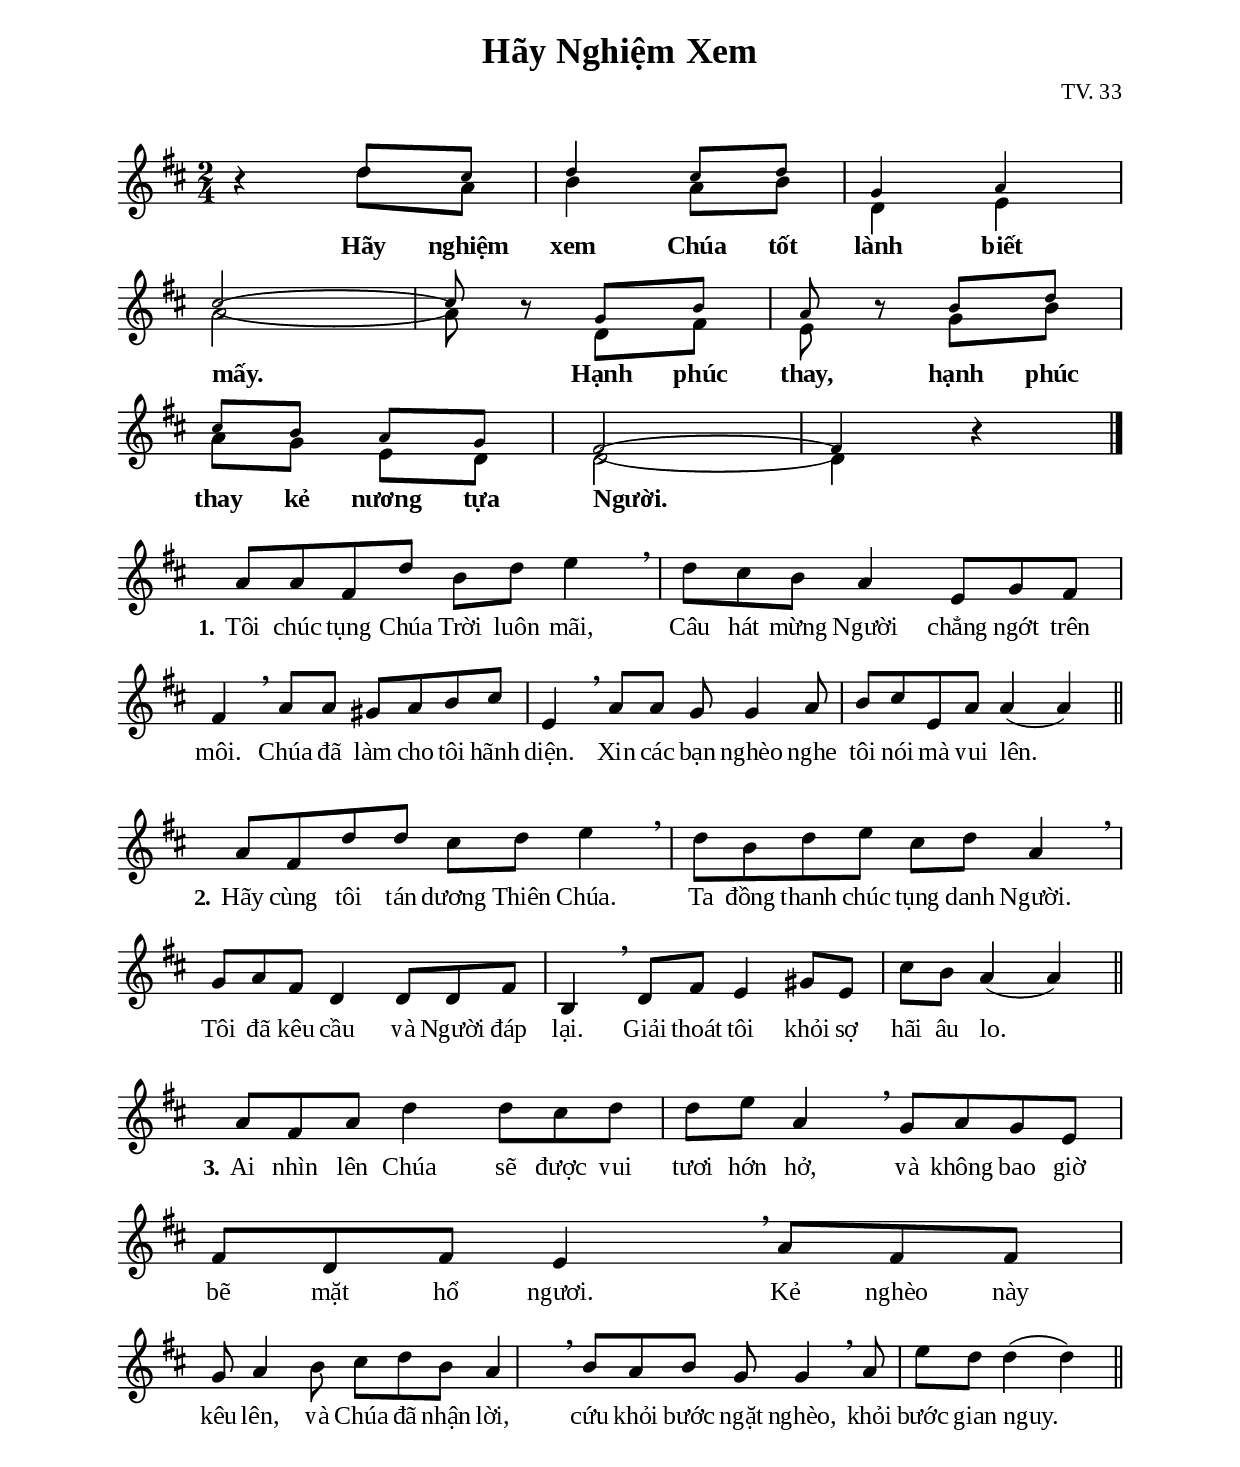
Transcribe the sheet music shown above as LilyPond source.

% Cài đặt chung
\version "2.20.0"
\include "english.ly"

\header {
  title = "Hãy Nghiệm Xem"
  composer = "TV. 33"
  arranger = " "
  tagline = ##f
}

global = {
  \key d \major
  \time 2/4
}

\paper {
  #(set-paper-size "a4")
  top-margin = 20\mm
  bottom-margin = 15\mm
  left-margin = 20\mm
  right-margin = 20\mm
  indent = #0
  #(define fonts
	 (make-pango-font-tree "Liberation Serif"
	 		       "Liberation Serif"
			       "Liberation Serif"
			       (/ 20 20)))
}

% Nhạc điệp khúc
nhacDiepKhucSop= \relative c'' {
  \override Lyrics.LyricSpace.minimum-distance = #4.0
  \override Score.BarNumber.break-visibility = ##(#f #f #f)
  r4 d8 a |
  b4 a8 b |
  d,4 e |
  a2 ( |
  a8) r d, fs |
  e r g b |
  a g e d |
  d2 ( |
  d4) r \bar "|."
}

nhacDiepKhucBass= \relative c'' {
  \override Lyrics.LyricSpace.minimum-distance = #4.0
  \override Score.BarNumber.break-visibility = ##(#f #f #f)
  \override NoteHead.font-size = #-2
  r4 d8 cs |
  d4 cs8 d |
  g,4 a |
  cs2 ( |
  cs8) r g b 
  a r b d |
  cs b a g |
  fs2 ( |
  fs4) r
}

% Nhạc phiên khúc
nhacPhienKhucMot = \relative c'' {
  \set Score.barAlways = ##t
  \set Score.defaultBarType = ""
  \override Score.BarNumber.break-visibility = ##(#f #f #f)
  a8 a fs d' b d e4 \breathe
  d8 cs b a4 e8 g fs fs4 \breathe
  a8 a gs a b cs e,4 \breathe
  a8 a g g4 a8 b cs e, a a4 (a) \bar "||"
}

nhacPhienKhucHai = \relative c'' {
  \set Score.barAlways = ##t
  \set Score.defaultBarType = ""
  \override Score.BarNumber.break-visibility = ##(#f #f #f)
  a8 fs d' d cs d e4 \breathe
  d8 b d e cs d a4 \breathe
  g8 a fs d4 d8 d fs b,4 \breathe
  d8 fs e4 gs8 e cs' b a4 (a) \bar "||"
}

nhacPhienKhucBa = \relative c'' {
  \set Score.barAlways = ##t
  \set Score.defaultBarType = ""
  \override Score.BarNumber.break-visibility = ##(#f #f #f)
  a8 fs a d4 d8 cs d d e a,4 \breathe
  g8 a g e fs d fs e4 \breathe
  a8 fs fs g a4 b8 cs d b a4 \breathe
  b8 a b g g4 \breathe
  a8 e' d d4 (d) \bar "||"
}

% Lời điệp khúc
loiDiepKhuc = \lyricmode {
  \override Lyrics.LyricText.font-series = #'bold
  Hãy nghiệm xem Chúa tốt lành biết mấy.
  Hạnh phúc thay, hạnh phúc thay kẻ nương tựa Người.
}

% Lời phiên khúc
loiPhienKhucMot = \lyricmode {
  \set stanza = #"1."
  Tôi chúc tụng Chúa Trời luôn mãi,
  Câu hát mừng Người chẳng ngớt trên môi.
  Chúa đã làm cho tôi hãnh diện.
  Xin các bạn nghèo nghe tôi nói mà vui lên.
}

loiPhienKhucHai = \lyricmode {
  \set stanza = #"2."
  Hãy cùng tôi tán dương Thiên Chúa.
  Ta đồng thanh chúc tụng danh Người.
  Tôi đã kêu cầu và Người đáp lại.
  Giải thoát tôi khỏi sợ hãi âu lo.
}

loiPhienKhucBa = \lyricmode {
  \set stanza = #"3."
  Ai nhìn lên Chúa sẽ được vui tươi hớn hở,
  và không bao giờ bẽ mặt hổ ngươi.
  Kẻ nghèo này kêu lên, và Chúa đã nhận lời,
  cứu khỏi bước ngặt nghèo, khỏi bước gian nguy.
}


% Dàn trang
\score {
  \new ChoirStaff <<
    \new Staff = chorus \with {
        \consists "Merge_rests_engraver"
      }
      <<
      \new Voice = "sopranos" {
        \voiceOne \global \stemDown \nhacDiepKhucSop
      }
      \new Voice = "basses" {
        \voiceTwo \global \stemUp \nhacDiepKhucBass
      }
    >>
    \new Lyrics = basses
    \context Lyrics = basses \lyricsto sopranos \loiDiepKhuc
  >>
}

\score {
  \new ChoirStaff <<
    \new Staff = verses <<
      \override Staff.TimeSignature.transparent = ##t
      \new Voice = "verse" {
        \key d \major \stemNeutral \nhacPhienKhucMot
      }
    >>
    \new Lyrics \lyricsto verse \loiPhienKhucMot
  >>
}

\score {
  \new ChoirStaff <<
    \new Staff = verses <<
      \override Staff.TimeSignature.transparent = ##t
      \new Voice = "verse" {
        \key d \major \stemNeutral \nhacPhienKhucHai
      }
    >>
    \new Lyrics \lyricsto verse \loiPhienKhucHai
  >>
}

\score {
  \new ChoirStaff <<
    \new Staff = verses <<
      \override Staff.TimeSignature.transparent = ##t
      \new Voice = "verse" {
        \key d \major \stemNeutral \nhacPhienKhucBa
      }
    >>
    \new Lyrics \lyricsto verse \loiPhienKhucBa
  >>
}
